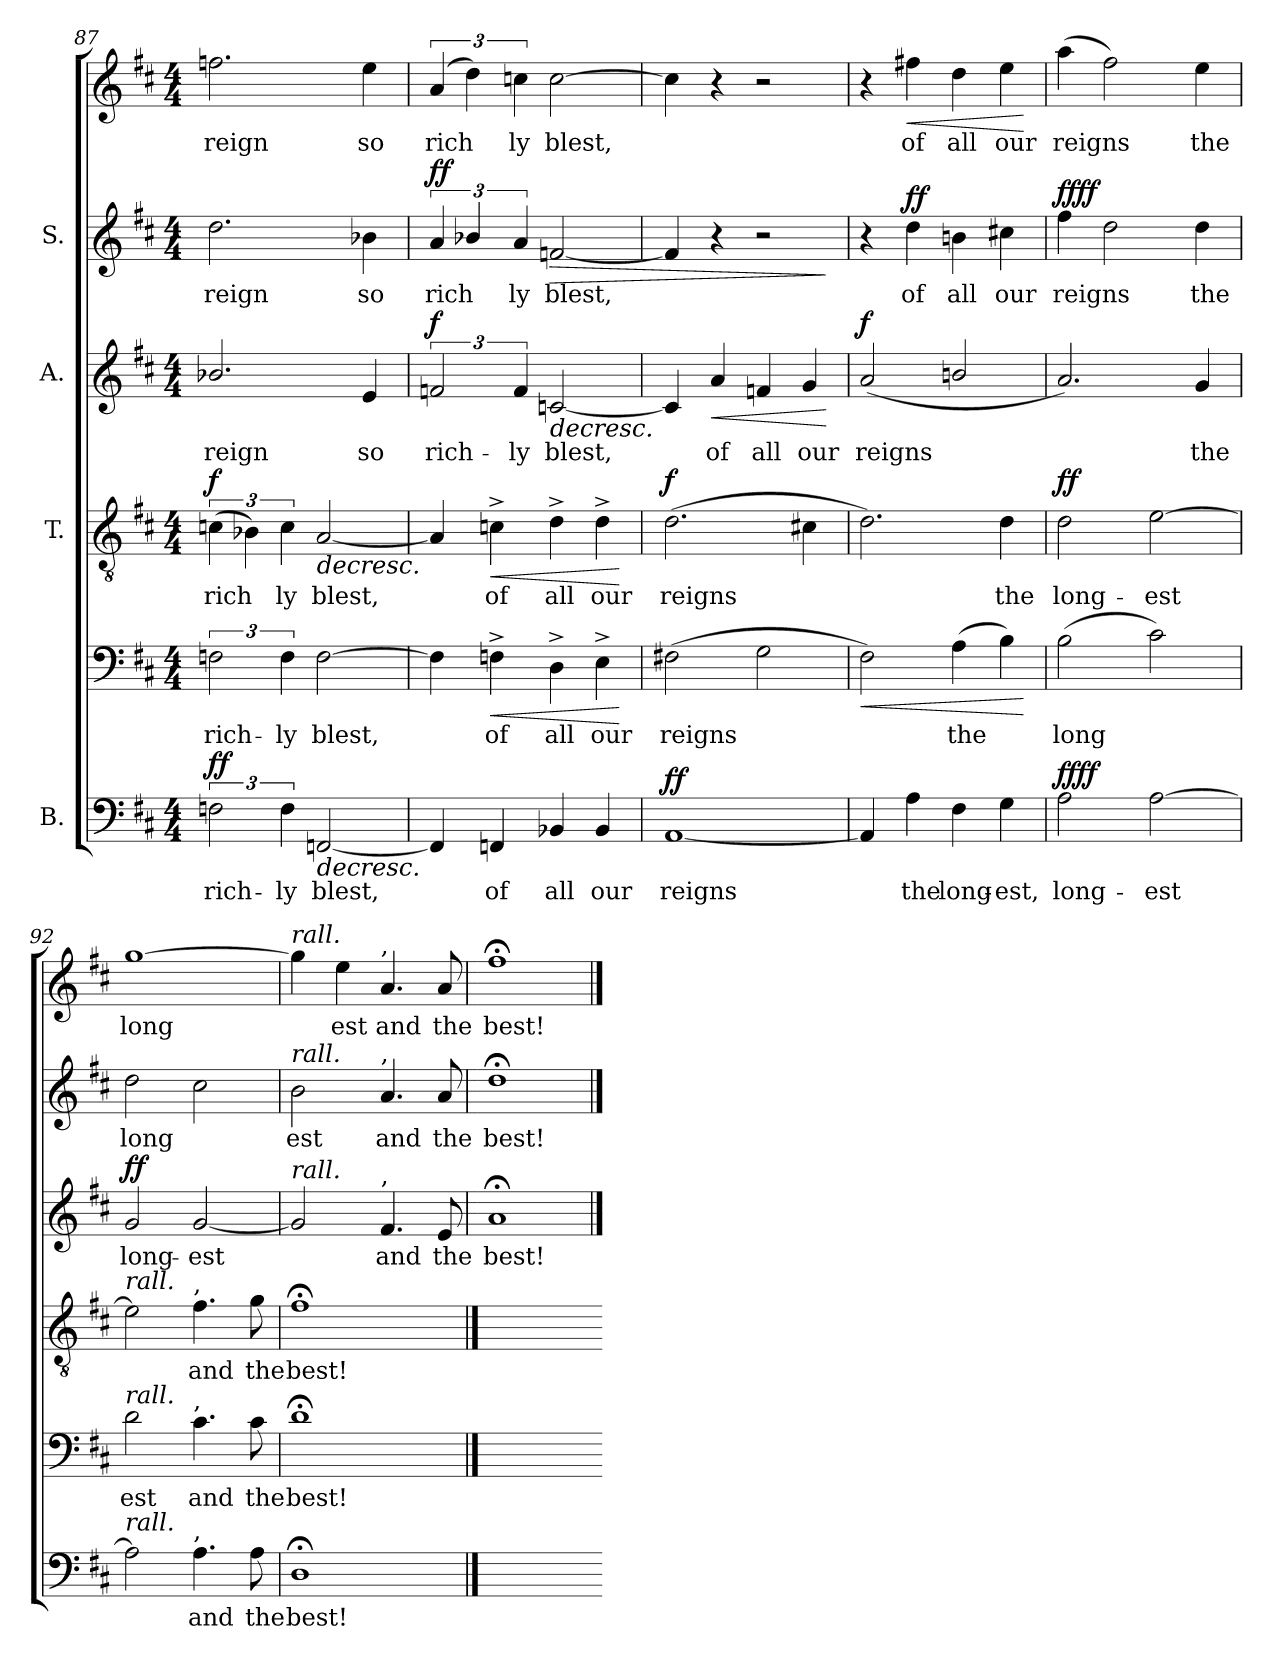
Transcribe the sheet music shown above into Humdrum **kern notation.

**kern	**text	**kern	**text	**dynam	**kern	**text	**dynam	**kern	**text	**dynam	**kern	**text	**kern	**text	**dynam
*part4	*part4	*part4	*part4	*part4	*part3	*part3	*part3	*part2	*part2	*part2	*part1	*part1	*part1	*part1	*part1
*staff6	*staff6	*staff5	*staff5	*staff5/6	*staff4	*staff4	*staff4	*staff3	*staff3	*staff3	*staff2	*staff2	*staff1	*staff1	*staff1/2
*I"B.	*	*	*	*	*I"T.	*	*	*I"A.	*	*	*I"S.	*	*	*	*
!!LO:LB:g=z
*clefF4	*	*clefF4	*	*	*clefGv2	*	*	*clefG2	*	*	*clefG2	*	*clefG2	*	*
*k[f#c#]	*	*k[f#c#]	*	*	*k[f#c#]	*	*	*k[f#c#]	*	*	*k[f#c#]	*	*k[f#c#]	*	*
*D:	*	*D:	*	*	*D:	*	*	*D:	*	*	*D:	*	*D:	*	*
*M4/4	*	*M4/4	*	*	*M4/4	*	*	*M4/4	*	*	*M4/4	*	*M4/4	*	*
=87	=87	=87	=87	=87	=87	=87	=87	=87	=87	=87	=87	=87	=87	=87	=87
!	!LO:LY:b	!	!LO:LY:b	!LO:DY:a=2	!	!LO:LY:b	!	!	!LO:LY:b	!	!	!LO:LY:b	!	!LO:LY:b	!
!	!	!	!	!LO:DY:n=1:a	!	!	!LO:DY:a	!	!	!	!	!	!	!	!
3Fn	rich-	3Fn	rich-	f f	(>6cn	rich	f	2.b-X/	reign	.	2.dd	reign	2.ffn	reign	.
.	.	.	.	.	6B-X)	.	.	.	.	.	.	.	.	.	.
!	!LO:LY:b	!	!LO:LY:b	!	!	!LO:LY:b	!	!	!	!	!	!	!	!	!
6F	-ly	6F	-ly	.	6c	ly	.	.	.	.	.	.	.	.	.
!	!LO:LY:b	!	!LO:LY:b	!LO:HP:b=2	!	!	!	!	!	!	!	!	!	!	!
!	!	!	!	!LO:HP:n=1:b	!	!LO:LY:b	!LO:HP:b	!	!	!	!	!	!	!	!
[2FFn	blest,	[2F	blest,	> >	[2A	blest,	>	.	.	.	.	.	.	.	.
!	!	!	!	!	!	!	!	!	!LO:LY:b	!	!	!LO:LY:b	!	!LO:LY:b	!
.	.	.	.	.	.	.	.	4e	so	.	4b-X	so	4ee	so	.
=88	=88	=88	=88	=88	=88	=88	=88	=88	=88	=88	=88	=88	=88	=88	=88
!	!	!	!	!	!	!	!	!	!LO:LY:b	!LO:DY:a	!	!LO:LY:b	!	!LO:LY:b	!LO:DY:a=2
!	!	!	!	!	!	!	!	!	!	!	!	!	!	!	!LO:DY:n=1:a
4FF]	.	4F]	.	.	4A]	.	.	3fn	rich-	f	6a	rich	(6a	rich	f f
.	.	.	.	.	.	.	.	.	.	.	6b-X/	.	6dd)	.	.
!	!LO:LY:b	!	!LO:LY:b	!LO:HP:b	!	!LO:LY:b	!LO:HP:b	!	!	!	!	!	!	!	!
4FF	of	4F^	of	<	4cn^	of	<	.	.	.	.	.	.	.	.
!	!	!	!	!	!	!	!	!	!LO:LY:b	!	!	!LO:LY:b	!	!LO:LY:b	!
.	.	.	.	.	.	.	.	6f	-ly	.	6a	ly	6ccn	ly	.
!	!LO:LY:b	!	!LO:LY:b	!	!	!LO:LY:b	!	!	!LO:LY:b	!LO:HP:b	!	!LO:LY:b	!	!LO:LY:b	!LO:HP:b=2
!	!	!	!	!	!	!	!	!	!	!	!	!	!	!	!LO:HP:n=1:b
4BB-X	all	4D^	all	.	4d^	all	.	[2cn	blest,	>	[2fn	blest,	[2cc	blest,	> >
!	!LO:LY:b	!	!LO:LY:b	!	!	!LO:LY:b	!	!	!	!	!	!	!	!	!
4BB-	our	4E^	our	]	4d^	our	.	.	.	.	.	.	.	.	.
.	.	.	.	[	.	.	[	.	.	.	.	.	.	.	.
=89	=89	=89	=89	=89	=89	=89	=89	=89	=89	=89	=89	=89	=89	=89	=89
!	!LO:LY:b	!	!LO:LY:b	!LO:DY:a=2	!	!LO:LY:b	!	!	!	!	!	!	!	!	!
!	!	!	!	!LO:DY:n=1:a	!	!	!LO:DY:a	!	!	!	!	!	!	!	!
[1AA	reigns	(>2F#X	reigns	f f	(>2.d	reigns	f	4c]	.	.	4f]	.	4cc]	.	.
!	!	!	!	!	!	!	!	!	!LO:LY:b	!LO:HP:b	!	!	!	!	!
.	.	.	.	.	.	.	.	4a	of	<	4r	.	4r	.	.
!	!	!	!	!	!	!	!	!	!LO:LY:b	!	!	!	!	!	!
.	.	2G	.	.	.	.	.	4fn	all	.	2r	.	2r	.	.
!	!	!	!	!	!	!	!	!	!LO:LY:b	!	!	!	!	!	!
.	.	.	.	.	4c#X	.	.	4g	our	.	.	.	.	.	.
.	.	.	.	.	.	.	.	.	.	[	.	.	.	.	]
=90	=90	=90	=90	=90	=90	=90	=90	=90	=90	=90	=90	=90	=90	=90	=90
!	!	!	!	!LO:HP:b	!	!	!	!	!LO:LY:b	!LO:DY:a	!	!	!	!	!
4AA]	.	2F#)	.	<	2.d)	.	.	(<2a	reigns	f	4r	.	4r	.	.
!	!LO:LY:b	!	!	!	!	!	!	!	!	!	!	!LO:LY:b	!	!LO:LY:b	!LO:HP:b
!	!	!	!	!	!	!	!	!	!	!	!	!	!	!	!LO:DY:n=1:a=2
!	!	!	!	!	!	!	!	!	!	!	!	!	!	!	!LO:DY:n=2:a
4A	the	.	.	.	.	.	.	.	.	.	4dd	of	4ff#X	of	< f f
!	!LO:LY:b	!	!LO:LY:b	!	!	!	!	!	!	!	!	!LO:LY:b	!	!LO:LY:b	!
4F#	long-	(>4A	the	.	.	.	.	2bn/	.	.	4bn	all	4dd	all	.
!	!LO:LY:b	!	!	!	!	!LO:LY:b	!	!	!	!	!	!LO:LY:b	!	!LO:LY:b	!
4G	-est,	4B)	.	.	4d	the	.	.	.	.	4cc#X	our	4ee	our	.
.	.	.	.	[ ]	.	.	.	.	.	.	.	.	.	.	[ ]
=91	=91	=91	=91	=91	=91	=91	=91	=91	=91	=91	=91	=91	=91	=91	=91
!	!LO:LY:b	!	!LO:LY:b	!LO:DY:a=2	!	!LO:LY:b	!	!	!	!	!	!LO:LY:b	!	!LO:LY:b	!
!	!	!	!	!LO:DY:n=1:a	!	!	!LO:DY:a	!	!	!	!	!	!	!	!LO:DY:a=2
!	!	!	!	!	!	!	!	!	!	!	!	!	!	!	!LO:DY:n=1:a
2A	long-	(>2B	long	ff ff	2d	long-	ff	2.a)	.	.	4ff#	reigns	(>4aa	reigns	ff ff
.	.	.	.	.	.	.	.	.	.	.	2dd	.	2ff#)	.	.
!	!LO:LY:b	!	!	!	!	!LO:LY:b	!	!	!	!	!	!	!	!	!
[2A	-est	2c#)	.	.	[2e	-est	]	.	.	.	.	.	.	.	.
!	!	!	!	!	!	!	!	!	!LO:LY:b	!	!	!LO:LY:b	!	!LO:LY:b	!
.	.	.	.	.	.	.	.	4g	the	.	4dd	the	4ee	the	.
=92	=92	=92	=92	=92	=92	=92	=92	=92	=92	=92	=92	=92	=92	=92	=92
!	!	!	!	!	!LO:TX:a:i:t=rall.	!	!	!	!	!	!	!	!	!	!
!	!	!LO:TX:a:i:t=rall.	!	!	!	!	!	!	!	!	!	!	!	!	!
!LO:TX:a:i:t=rall.	!	!	!	!	!	!	!	!	!	!	!	!	!	!	!
!	!	!	!LO:LY:b	!	!	!	!	!	!LO:LY:b	!LO:DY:a	!	!LO:LY:b	!	!LO:LY:b	!
2A]	.	2d	est	.	2e]	.	.	2g	long-	ff	2dd	long	[1gg	long	.
!	!	!	!	!	!LO:TX:a:t=,	!	!	!	!	!	!	!	!	!	!
!	!	!LO:TX:a:t=,	!	!	!	!	!	!	!	!	!	!	!	!	!
!LO:TX:a:t=,	!	!	!	!	!	!	!	!	!	!	!	!	!	!	!
!	!LO:LY:b	!	!LO:LY:b	!	!	!LO:LY:b	!	!	!LO:LY:b	!	!	!	!	!	!
4.A	and	4.c#	and	.	4.f#	and	.	[2g	-est	]	2cc#	.	.	.	.
!	!LO:LY:b	!	!LO:LY:b	!	!	!LO:LY:b	!	!	!	!	!	!	!	!	!
8A	the	8c#	the	.	8g	the	.	.	.	.	.	.	.	.	.
=93	=93	=93	=93	=93	=93	=93	=93	=93	=93	=93	=93	=93	=93	=93	=93
!	!	!	!	!	!	!	!	!	!	!	!	!	!LO:TX:a:i:t=rall.	!	!
!	!	!	!	!	!	!	!	!	!	!	!LO:TX:a:i:t=rall.	!	!	!	!
!	!	!	!	!	!	!	!	!LO:TX:a:i:t=rall.	!	!	!	!	!	!	!
!	!LO:LY:b	!	!LO:LY:b	!	!	!LO:LY:b	!	!	!	!	!	!LO:LY:b	!	!	!
1D;<	best!	1d;<	best!	.	1f#;<	best!	.	2g]	.	.	2b	est	4gg]	.	.
!	!	!	!	!	!	!	!	!	!	!	!	!	!	!LO:LY:b	!
.	.	.	.	.	.	.	.	.	.	.	.	.	4ee	est	.
!	!	!	!	!	!	!	!	!	!	!	!	!	!LO:TX:a:t=,	!	!
!	!	!	!	!	!	!	!	!	!	!	!LO:TX:a:t=,	!	!	!	!
!	!	!	!	!	!	!	!	!LO:TX:a:t=,	!	!	!	!	!	!	!
!	!	!	!	!	!	!	!	!	!LO:LY:b	!	!	!LO:LY:b	!	!LO:LY:b	!
.	.	.	.	.	.	.	.	4.f#	and	.	4.a	and	4.a	and	.
!	!	!	!	!	!	!	!	!	!LO:LY:b	!	!	!LO:LY:b	!	!LO:LY:b	!
.	.	.	.	.	.	.	.	8e	the	.	8a	the	8a	the	.
==94	=94	==94	=94	=94	==94	=94	=94	=94	=94	=94	=94	=94	=94	=94	=94
!	!	!	!	!	!	!	!	!	!LO:LY:b	!	!	!LO:LY:b	!	!LO:LY:b	!
1ryy	.	1ryy	.	.	1ryy	.	.	1a;<	best!	.	1dd;<	best!	1ff#;<	best!	.
=	==	=	==	==	=	==	==	==	==	==	==	==	==	==	==
*-	*-	*-	*-	*-	*-	*-	*-	*-	*-	*-	*-	*-	*-	*-	*-
